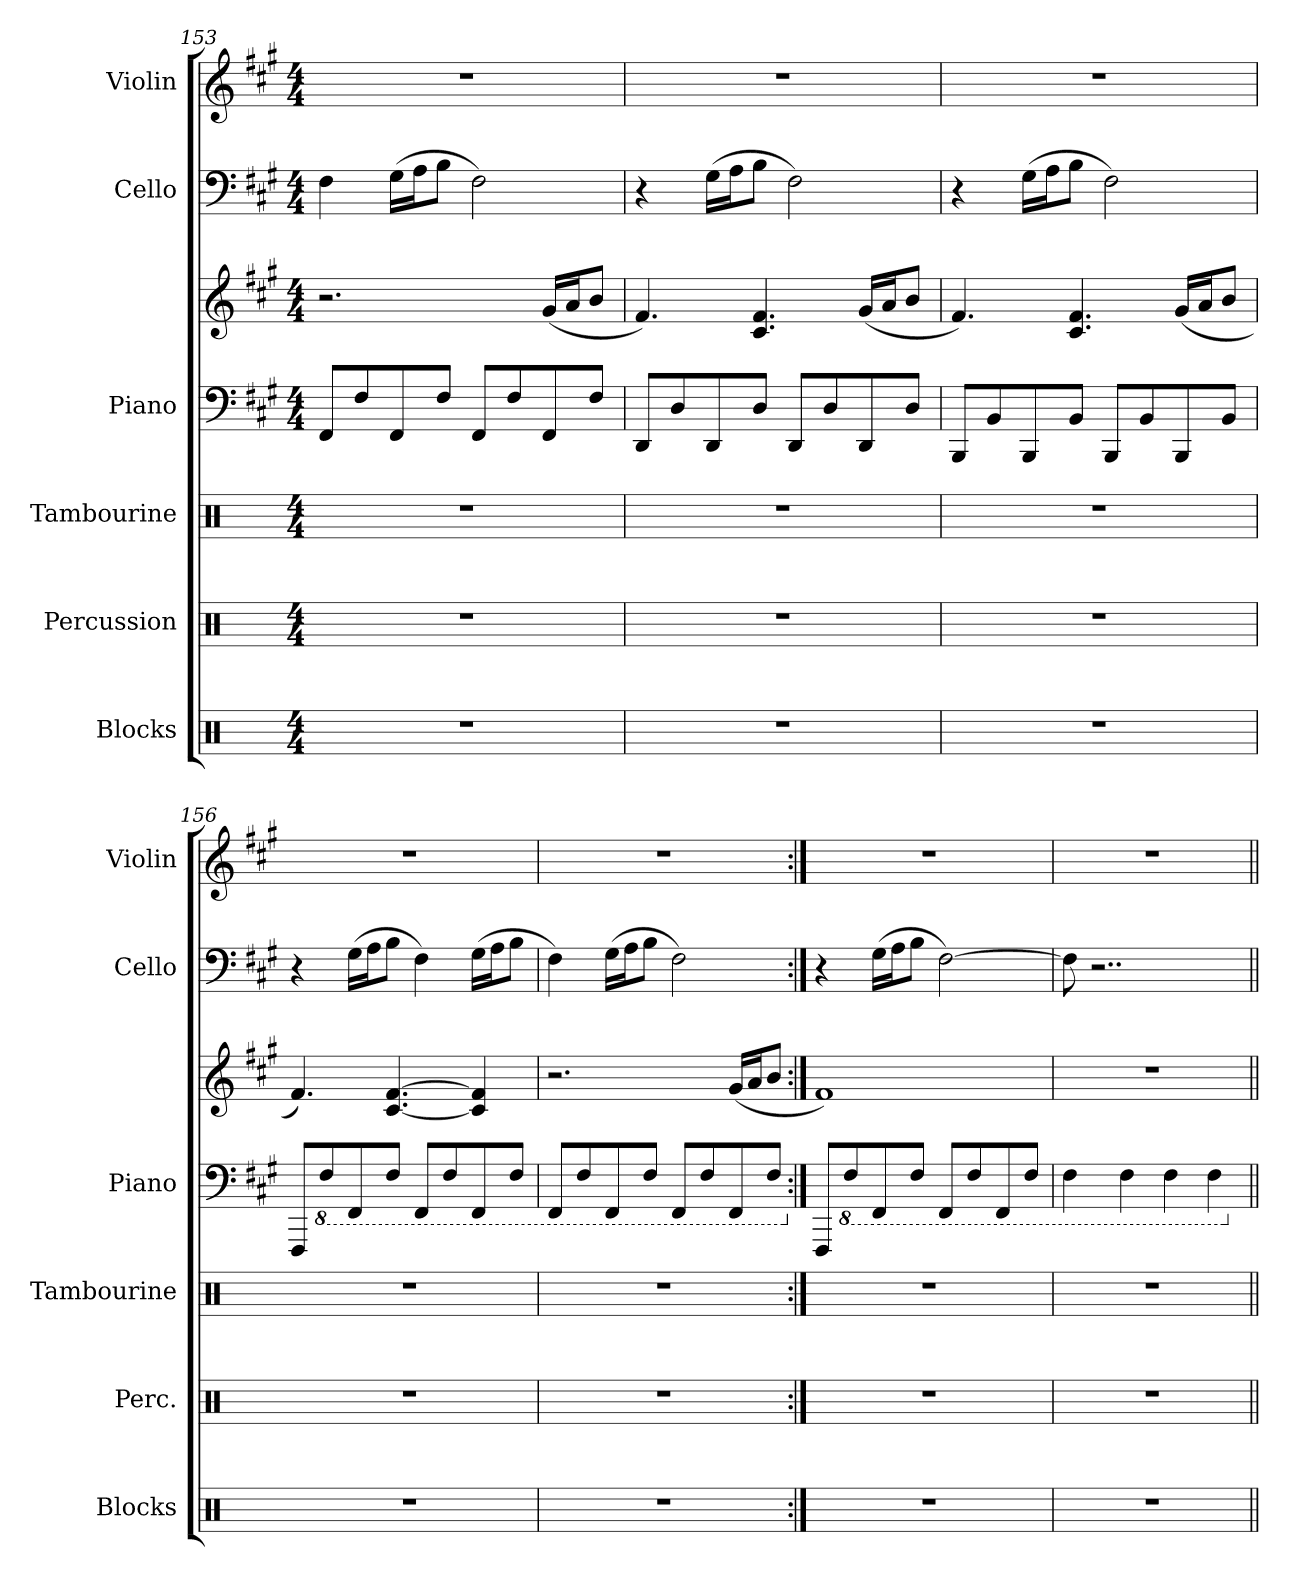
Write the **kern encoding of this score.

**kern	**kern	**kern	**kern	**kern	**kern	**kern
*part6	*part5	*part4	*part3	*part3	*part2	*part1
*staff7	*staff6	*staff5	*staff4	*staff3	*staff2	*staff1
*I"Blocks	*I"Percussion	*I"Tambourine	*I"Piano	*	*I"Cello	*I"Violin
*I'Blocks	*I'Perc.	*I'Tambourine	*I'Piano	*	*I'Cello	*I'Violin
*clefX	*clefX	*clefX	*clefF4	*clefG2	*clefF4	*clefG2
*k[]	*k[]	*k[]	*k[f#c#g#]	*k[f#c#g#]	*k[f#c#g#]	*k[f#c#g#]
*M4/4	*M4/4	*M4/4	*M4/4	*M4/4	*M4/4	*M4/4
=153	=153	=153	=153	=153	=153	=153
1r	1r	1r	8FF#/L	2.r	4F#\	1r
.	.	.	8F#/	.	.	.
.	.	.	8FF#/	.	(<16G#\LL	.
.	.	.	.	.	16A\J	.
.	.	.	8F#/J	.	8B\J	.
.	.	.	8FF#/L	.	2F#\)	.
.	.	.	8F#/	.	.	.
.	.	.	8FF#/	(<16g#/LL	.	.
.	.	.	.	16a/J	.	.
.	.	.	8F#/J	8b/J	.	.
!!LO:LB:g=z
=154	=154	=154	=154	=154	=154	=154
1r	1r	1r	8DD/L	4.f#/)	4r	1r
.	.	.	8D/	.	.	.
.	.	.	8DD/	.	(<16G#\LL	.
.	.	.	.	.	16A\J	.
.	.	.	8D/J	4.c#/ 4.f#/	8B\J	.
.	.	.	8DD/L	.	2F#\)	.
.	.	.	8D/	.	.	.
.	.	.	8DD/	(<16g#/LL	.	.
.	.	.	.	16a/J	.	.
.	.	.	8D/J	8b/J	.	.
=155	=155	=155	=155	=155	=155	=155
1r	1r	1r	8BBB/L	4.f#/)	4r	1r
.	.	.	8BB/	.	.	.
.	.	.	8BBB/	.	(<16G#\LL	.
.	.	.	.	.	16A\J	.
.	.	.	8BB/J	4.c#/ 4.f#/	8B\J	.
.	.	.	8BBB/L	.	2F#\)	.
.	.	.	8BB/	.	.	.
.	.	.	8BBB/	(<16g#/LL	.	.
.	.	.	.	16a/J	.	.
.	.	.	8BB/J	8b/J	.	.
=156	=156	=156	=156	=156	=156	=156
1r	1r	1r	8FFF#/L	4.f#/)	4r	1r
*	*	*	*8ba	*	*	*
.	.	.	8FF#/	.	.	.
.	.	.	8FFF#/	.	(<16G#\LL	.
.	.	.	.	.	16A\J	.
.	.	.	8FF#/J	[4.c#/ [4.f#/	8B\J	.
.	.	.	8FFF#/L	.	4F#\)	.
.	.	.	8FF#/	.	.	.
.	.	.	8FFF#/	4c#/] 4f#/]	(<16G#\LL	.
.	.	.	.	.	16A\J	.
.	.	.	8FF#/J	.	8B\J	.
=157	=157	=157	=157	=157	=157	=157
1r	1r	1r	8FFF#/L	2.r	4F#\)	1r
.	.	.	8FF#/	.	.	.
.	.	.	8FFF#/	.	(<16G#\LL	.
.	.	.	.	.	16A\J	.
.	.	.	8FF#/J	.	8B\J	.
.	.	.	8FFF#/L	.	2F#\)	.
.	.	.	8FF#/	.	.	.
.	.	.	8FFF#/	(<16g#/LL	.	.
.	.	.	.	16a/J	.	.
.	.	.	8FF#/J	8b/J	.	.
!!LO:LB:g=z
=158:|!	=158:|!	=158:|!	=158:|!	=158:|!	=158:|!	=158:|!
*	*	*	*X8ba	*	*	*
1r	1r	1r	8FFF#/L	1f#)	4r	1r
*	*	*	*8ba	*	*	*
.	.	.	8FF#/	.	.	.
.	.	.	8FFF#/	.	(>16G#\LL	.
.	.	.	.	.	16A\J	.
.	.	.	8FF#/J	.	8B\J	.
.	.	.	8FFF#/L	.	[2F#\)	.
.	.	.	8FF#/	.	.	.
.	.	.	8FFF#/	.	.	.
.	.	.	8FF#/J	.	.	.
=159	=159	=159	=159	=159	=159	=159
1r	1r	1r	4FF#\	1r	8F#\]	1r
.	.	.	.	.	2..r	.
.	.	.	4FF#\	.	.	.
.	.	.	4FF#\	.	.	.
.	.	.	4FF#\	.	.	.
*	*	*	*X8ba	*	*	*
=||	=||	=||	=||	=||	=||	=||
*-	*-	*-	*-	*-	*-	*-
